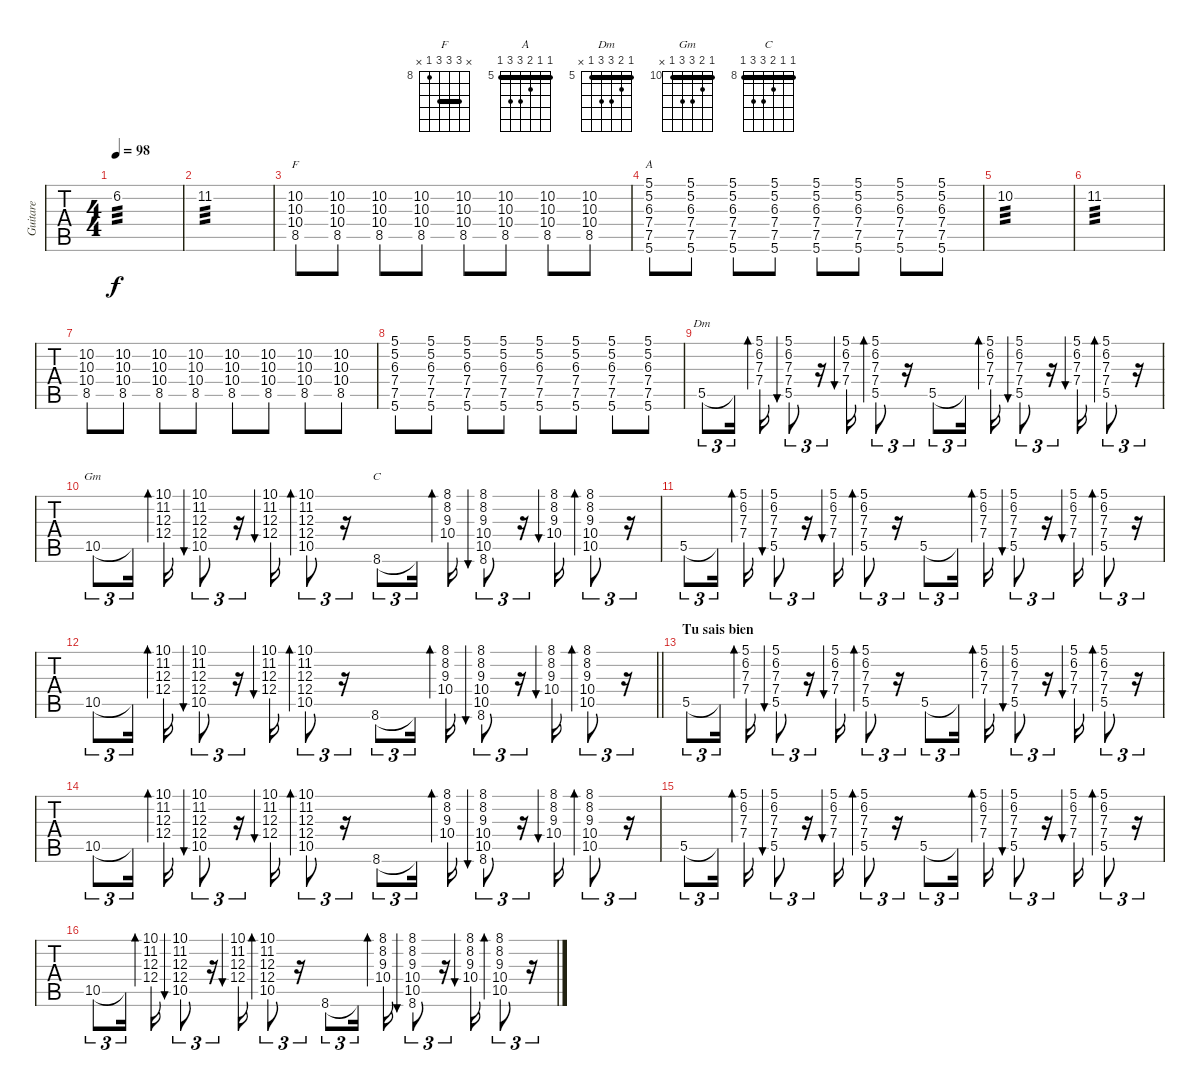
\track ("Guitare " "Guitare ") {instrument distortionguitar}
\staff {tabs}
\tuning (E4 B3 G3 D3 A2 E2) {hide}
\chord ("F" x 10 10 10 8 x) {firstfret 8 barre 10}
\chord ("A" 5 5 6 7 7 5) {firstfret 5 barre 5}
\chord ("Dm" 5 6 7 7 5 x) {firstfret 5 barre 5}
\chord ("Gm" 10 11 12 12 10 x) {firstfret 10 barre 10}
\chord ("C" 8 8 9 10 10 8) {firstfret 8 barre 8}
\ts (4 4)
\tempo 98
\clef g2
\ks c
6.2.1{tp 3 dy f} |
11.2.1{tp 3} |
(10.2 10.3 10.4 8.5).8{ch "F"} (10.2 10.3 10.4 8.5).8 (10.2 10.3 10.4 8.5).8 (10.2 10.3 10.4 8.5).8 (10.2 10.3 10.4 8.5).8 (10.2 10.3 10.4 8.5).8 (10.2 10.3 10.4 8.5).8 (10.2 10.3 10.4 8.5).8 |
(5.1 5.2 6.3 7.4 7.5 5.6).8{ch "A"} (5.1 5.2 6.3 7.4 7.5 5.6).8 (5.1 5.2 6.3 7.4 7.5 5.6).8 (5.1 5.2 6.3 7.4 7.5 5.6).8 (5.1 5.2 6.3 7.4 7.5 5.6).8 (5.1 5.2 6.3 7.4 7.5 5.6).8 (5.1 5.2 6.3 7.4 7.5 5.6).8 (5.1 5.2 6.3 7.4 7.5 5.6).8 |
10.2.1{tp 3} |
11.2.1{tp 3} |
(10.2 10.3 10.4 8.5).8 (10.2 10.3 10.4 8.5).8 (10.2 10.3 10.4 8.5).8 (10.2 10.3 10.4 8.5).8 (10.2 10.3 10.4 8.5).8 (10.2 10.3 10.4 8.5).8 (10.2 10.3 10.4 8.5).8 (10.2 10.3 10.4 8.5).8 |
(5.1 5.2 6.3 7.4 7.5 5.6).8 (5.1 5.2 6.3 7.4 7.5 5.6).8 (5.1 5.2 6.3 7.4 7.5 5.6).8 (5.1 5.2 6.3 7.4 7.5 5.6).8 (5.1 5.2 6.3 7.4 7.5 5.6).8 (5.1 5.2 6.3 7.4 7.5 5.6).8 (5.1 5.2 6.3 7.4 7.5 5.6).8 (5.1 5.2 6.3 7.4 7.5 5.6).8 |
5.5.8{tu (3 2) ch "Dm"} 5.5{t}.16{tu (3 2) beam splitsecondary} (5.1 6.2 7.3 7.4).16{bd 30} (5.1 6.2 7.3 7.4 5.5).8{tu (3 2) bu 60} r.16{tu (3 2)} (5.1 6.2 7.3 7.4).16{bu 30} (5.1 6.2 7.3 7.4 5.5).8{tu (3 2) bd 30} r.16{tu (3 2)} 5.5.8{tu (3 2)} 5.5{t}.16{tu (3 2) beam splitsecondary} (5.1 6.2 7.3 7.4).16{bd 30} (5.1 6.2 7.3 7.4 5.5).8{tu (3 2) bu 60} r.16{tu (3 2)} (5.1 6.2 7.3 7.4).16{bu 30} (5.1 6.2 7.3 7.4 5.5).8{tu (3 2) bd 30} r.16{tu (3 2)} |
10.5.8{tu (3 2) ch "Gm"} 10.5{t}.16{tu (3 2) beam splitsecondary} (10.1 11.2 12.3 12.4).16{bd 30} (10.1 11.2 12.3 12.4 10.5).8{tu (3 2) bu 60} r.16{tu (3 2)} (10.1 11.2 12.3 12.4).16{bu 30} (10.1 11.2 12.3 12.4 10.5).8{tu (3 2) bd 30} r.16{tu (3 2)} 8.6.8{tu (3 2) ch "C"} 8.6{t}.16{tu (3 2) beam splitsecondary} (8.1 8.2 9.3 10.4).16{bd 30} (8.1 8.2 9.3 10.4 10.5 8.6).8{tu (3 2) bu 60} r.16{tu (3 2)} (8.1 8.2 9.3 10.4).16{bu 30} (8.1 8.2 9.3 10.4 10.5).8{tu (3 2) bd 30} r.16{tu (3 2)} |
5.5.8{tu (3 2)} 5.5{t}.16{tu (3 2) beam splitsecondary} (5.1 6.2 7.3 7.4).16{bd 30} (5.1 6.2 7.3 7.4 5.5).8{tu (3 2) bu 60} r.16{tu (3 2)} (5.1 6.2 7.3 7.4).16{bu 30} (5.1 6.2 7.3 7.4 5.5).8{tu (3 2) bd 30} r.16{tu (3 2)} 5.5.8{tu (3 2)} 5.5{t}.16{tu (3 2) beam splitsecondary} (5.1 6.2 7.3 7.4).16{bd 30} (5.1 6.2 7.3 7.4 5.5).8{tu (3 2) bu 60} r.16{tu (3 2)} (5.1 6.2 7.3 7.4).16{bu 30} (5.1 6.2 7.3 7.4 5.5).8{tu (3 2) bd 30} r.16{tu (3 2)} |
\barLineRight lightlight
10.5.8{tu (3 2)} 10.5{t}.16{tu (3 2) beam splitsecondary} (10.1 11.2 12.3 12.4).16{bd 30} (10.1 11.2 12.3 12.4 10.5).8{tu (3 2) bu 60} r.16{tu (3 2)} (10.1 11.2 12.3 12.4).16{bu 30} (10.1 11.2 12.3 12.4 10.5).8{tu (3 2) bd 30} r.16{tu (3 2)} 8.6.8{tu (3 2)} 8.6{t}.16{tu (3 2) beam splitsecondary} (8.1 8.2 9.3 10.4).16{bd 30} (8.1 8.2 9.3 10.4 10.5 8.6).8{tu (3 2) bu 60} r.16{tu (3 2)} (8.1 8.2 9.3 10.4).16{bu 30} (8.1 8.2 9.3 10.4 10.5).8{tu (3 2) bd 30} r.16{tu (3 2)} |
\section ("" "Tu sais bien")
5.5.8{tu (3 2)} 5.5{t}.16{tu (3 2) beam splitsecondary} (5.1 6.2 7.3 7.4).16{bd 30} (5.1 6.2 7.3 7.4 5.5).8{tu (3 2) bu 60} r.16{tu (3 2)} (5.1 6.2 7.3 7.4).16{bu 30} (5.1 6.2 7.3 7.4 5.5).8{tu (3 2) bd 30} r.16{tu (3 2)} 5.5.8{tu (3 2)} 5.5{t}.16{tu (3 2) beam splitsecondary} (5.1 6.2 7.3 7.4).16{bd 30} (5.1 6.2 7.3 7.4 5.5).8{tu (3 2) bu 60} r.16{tu (3 2)} (5.1 6.2 7.3 7.4).16{bu 30} (5.1 6.2 7.3 7.4 5.5).8{tu (3 2) bd 30} r.16{tu (3 2)} |
10.5.8{tu (3 2)} 10.5{t}.16{tu (3 2) beam splitsecondary} (10.1 11.2 12.3 12.4).16{bd 30} (10.1 11.2 12.3 12.4 10.5).8{tu (3 2) bu 60} r.16{tu (3 2)} (10.1 11.2 12.3 12.4).16{bu 30} (10.1 11.2 12.3 12.4 10.5).8{tu (3 2) bd 30} r.16{tu (3 2)} 8.6.8{tu (3 2)} 8.6{t}.16{tu (3 2) beam splitsecondary} (8.1 8.2 9.3 10.4).16{bd 30} (8.1 8.2 9.3 10.4 10.5 8.6).8{tu (3 2) bu 60} r.16{tu (3 2)} (8.1 8.2 9.3 10.4).16{bu 30} (8.1 8.2 9.3 10.4 10.5).8{tu (3 2) bd 30} r.16{tu (3 2)} |
5.5.8{tu (3 2)} 5.5{t}.16{tu (3 2) beam splitsecondary} (5.1 6.2 7.3 7.4).16{bd 30} (5.1 6.2 7.3 7.4 5.5).8{tu (3 2) bu 60} r.16{tu (3 2)} (5.1 6.2 7.3 7.4).16{bu 30} (5.1 6.2 7.3 7.4 5.5).8{tu (3 2) bd 30} r.16{tu (3 2)} 5.5.8{tu (3 2)} 5.5{t}.16{tu (3 2) beam splitsecondary} (5.1 6.2 7.3 7.4).16{bd 30} (5.1 6.2 7.3 7.4 5.5).8{tu (3 2) bu 60} r.16{tu (3 2)} (5.1 6.2 7.3 7.4).16{bu 30} (5.1 6.2 7.3 7.4 5.5).8{tu (3 2) bd 30} r.16{tu (3 2)} |
10.5.8{tu (3 2)} 10.5{t}.16{tu (3 2) beam splitsecondary} (10.1 11.2 12.3 12.4).16{bd 30} (10.1 11.2 12.3 12.4 10.5).8{tu (3 2) bu 60} r.16{tu (3 2)} (10.1 11.2 12.3 12.4).16{bu 30} (10.1 11.2 12.3 12.4 10.5).8{tu (3 2) bd 30} r.16{tu (3 2)} 8.6.8{tu (3 2)} 8.6{t}.16{tu (3 2) beam splitsecondary} (8.1 8.2 9.3 10.4).16{bd 30} (8.1 8.2 9.3 10.4 10.5 8.6).8{tu (3 2) bu 60} r.16{tu (3 2)} (8.1 8.2 9.3 10.4).16{bu 30} (8.1 8.2 9.3 10.4 10.5).8{tu (3 2) bd 30} r.16{tu (3 2)}
